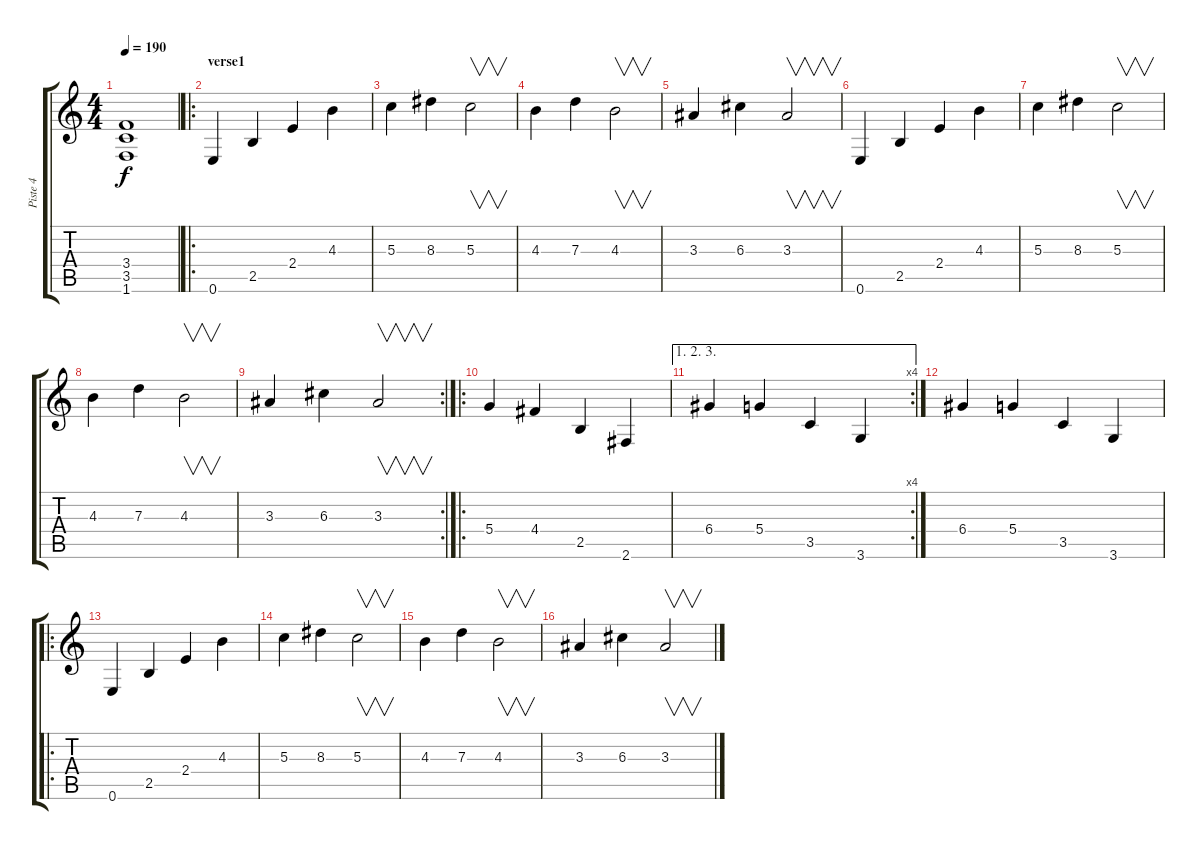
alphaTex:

\track ("Piste 4" "Piste 4") {instrument distortionguitar}
\staff {score tabs}
\tuning (E4 B3 G3 D3 A2 E2) {hide}
\ts (4 4)
\tempo 190
\clef g2
\ks c
(3.4{t} 3.5{t} 1.6{t}).1{dy f} |
\ro
\section ("" "verse1")
0.6.4{instrument electricguitarclean} 2.5.4 2.4.4 4.3.4 |
5.3.4 8.3.4 5.3.2{v} |
4.3.4 7.3.4 4.3.2{v} |
3.3.4 6.3.4 3.3.2{v} |
0.6.4 2.5.4 2.4.4 4.3.4 |
5.3.4 8.3.4 5.3.2{v} |
4.3.4 7.3.4 4.3.2{v} |
\rc 2
3.3.4 6.3.4 3.3.2{v} |
\ro
5.4.4 4.4.4 2.5.4 2.6.4 |
\ae (1 2 3)
\rc 4
6.4.4 5.4.4 3.5.4 3.6.4 |
6.4.4 5.4.4 3.5.4 3.6.4 |
\ro
0.6.4{instrument electricguitarclean} 2.5.4 2.4.4 4.3.4 |
5.3.4 8.3.4 5.3.2{v} |
4.3.4 7.3.4 4.3.2{v} |
3.3.4 6.3.4 3.3.2{v}
